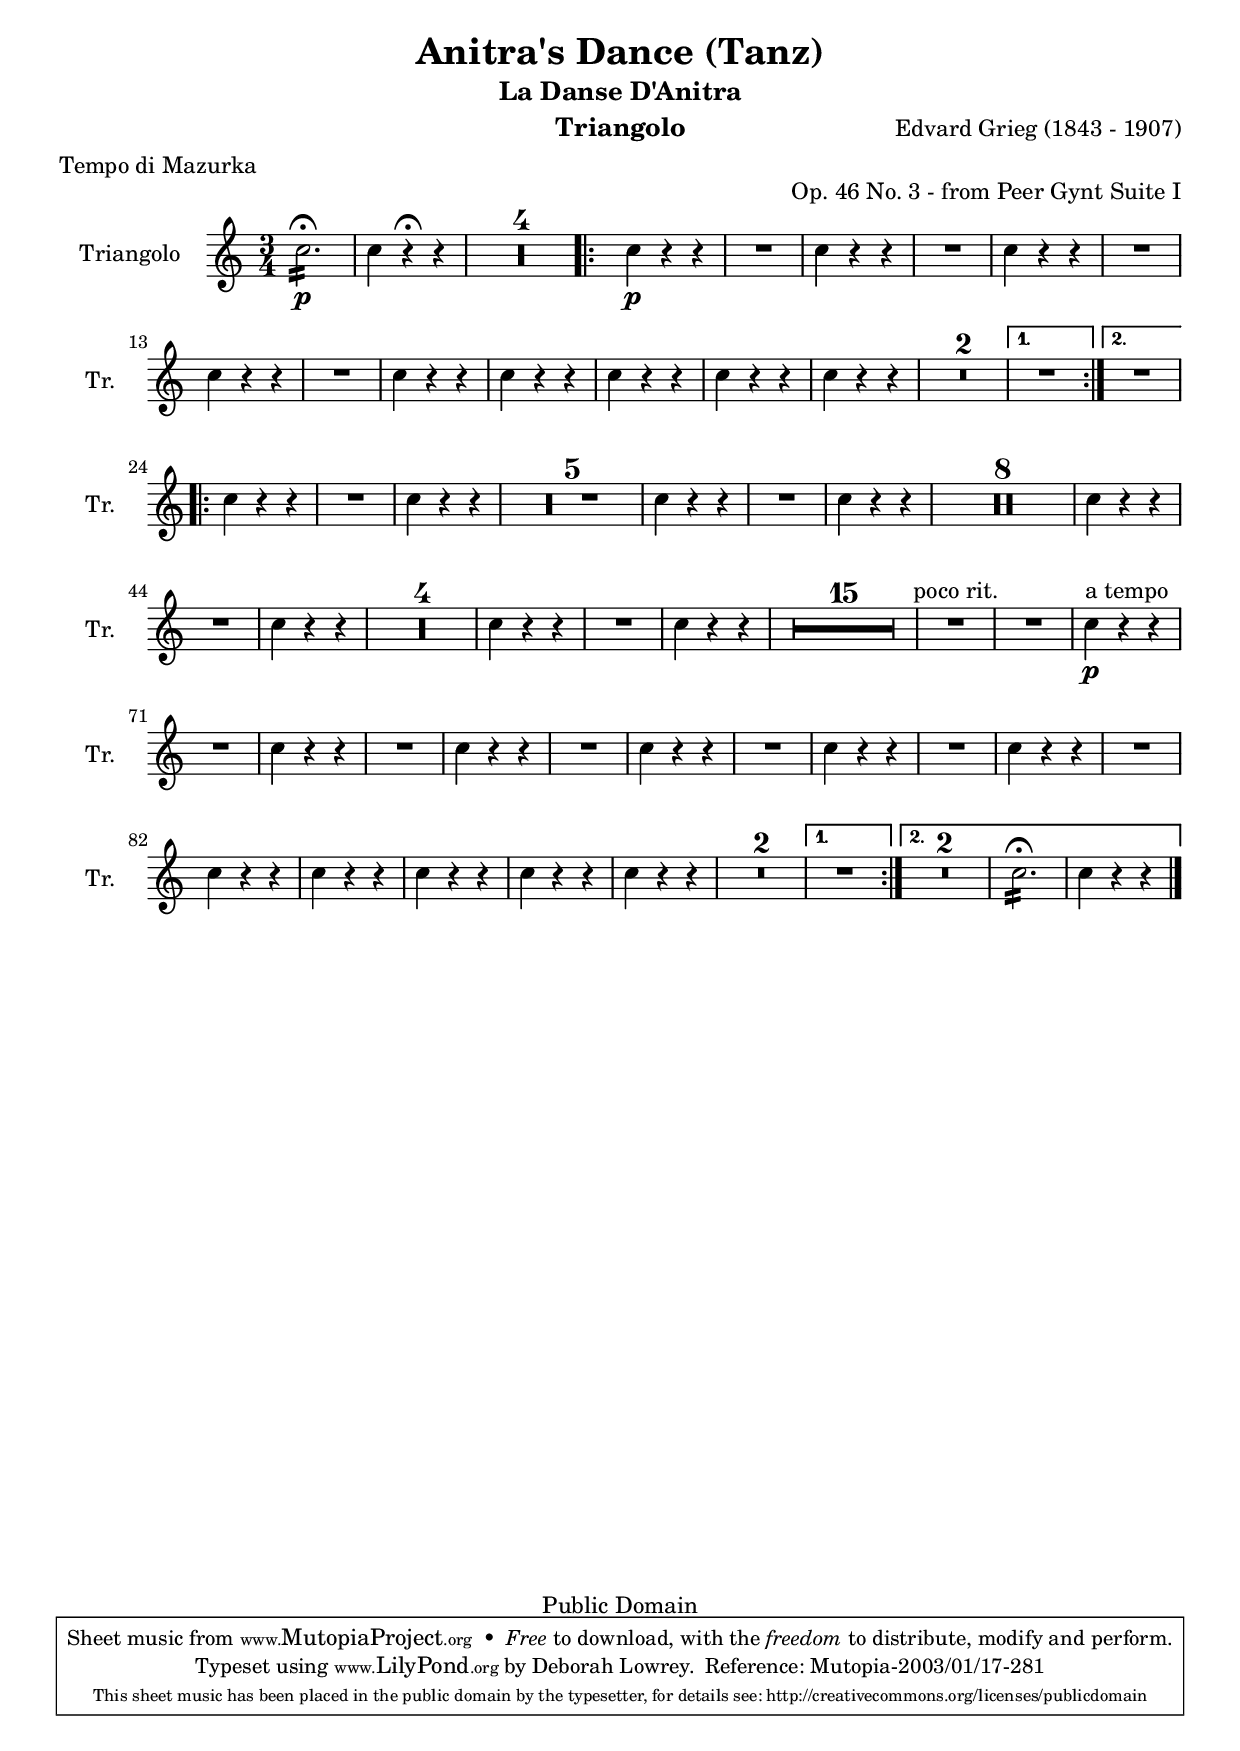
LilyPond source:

\version "2.18.0"
\include "header.ly"
\version "2.18.0"

triangoloStaffSettings = \with {
  midiInstrument = "tinkle bell"
  instrumentName = "Triangolo"
  shortInstrumentName = "Tr."
}

triangolo =  \relative c'' {
  \time 3/4
  \key c\major
  \compressFullBarRests
  c2.:16\p\fermata
  c4 r\fermata r
  R2.*4
  % volta (1)
  \repeat volta 2 {
    \grace {s16 s} % to match acciaccatura in violiniI
    c4\p r r
    R2.
    c4 r r

    R2.
    c4 r r
    R2.
    c4 r r
    R2.
    c4 r r
    c4 r r
    c4 r r
    c4 r r
    % 2
    c4 r r
    R2.*2
  }
  \alternative { {R2.}{R2.} }
  \repeat volta 2 {
    c4 r r
    R2.
    c4 r r
    R2.*5
    c4 r r
    R2.
    c4 r r
    R2.*8
    c4 r r
    R2.
    c4 r r
    R2.*4
    c4 r r
    R2.
    c4 r r
    R2.*15
    R2.^"poco rit." R
    c4\p^"a tempo" r r
    R2.
    c4 r r
    % 5
    R2.
    c4 r r
    R2.
    c4 r r
    R2.
    c4 r r
    R2.
    c4 r r
    R2.
    c4 r r

    c r r
    c r r
    c r r
    c r r
    R2.*2 }
  \alternative {
    {R2.}
    {R2.*2
     c2.:16\fermata c4 r r
    }
  }
}

\header { instrument = "Triangolo" }

\score {

\new Staff \with \triangoloStaffSettings
  { \triangolo
    \bar "|." }

 \layout {
    indent = 2.5 \cm
    short-indent = 1.5 \cm
  }

  \midi {
    \tempo 4 = 160
  }
}
